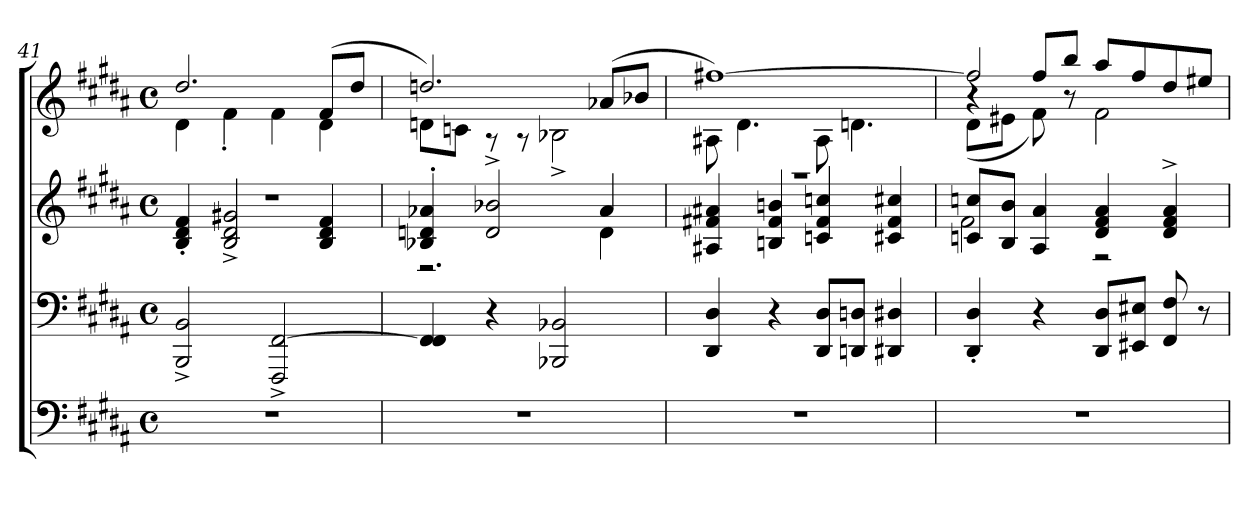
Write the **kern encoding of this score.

**kern	**kern	**kern	**kern
*part3	*part2	*part2	*part1
*staff4	*staff3	*staff2	*staff1
*clefF4	*clefF4	*clefG2	*clefG2
*k[f#c#g#d#a#]	*k[f#c#g#d#a#]	*k[f#c#g#d#a#]	*k[f#c#g#d#a#]
*M4/4	*M4/4	*M4/4	*M4/4
*met(c)	*met(c)	*met(c)	*met(c)
=41	=41	=41	=41
*	*	*^	*^
1r	2BBB/^> 2BB/^>	1r	4B/'< 4d#/'< 4f#/'<	2.dd#/	4d#\
.	.	.	2B/^> 2d#/^> 2g#X/^>	.	4f#'<\
.	2FFF#/<^> [>2FF#/<^>	.	.	.	4f#\
.	.	.	4B/ 4d#/ 4f#/	(>8f#/L	4d#\
.	.	.	.	8dd#/J	.
=42	=42	=42	=42	=42	=42
1r	4FF#/] 4FF#/	4B-X/'< 4dn/'< 4a-X/'<	2.r	2.ddn/)	8dn\L
.	.	.	.	.	8cn\J
.	4r	2d/^> 2b-X/^>	.	.	8r
.	.	.	.	.	8r
.	2BBB-X/ 2BB-X/	.	.	.	2B-X^<\
.	.	4a-/	4d\	(>8a-X/L	.
.	.	.	.	8b-X/J	.
=43	=43	=43	=43	=43	=43
1r	4DD#/ 4D#/	1r	4A#X/ 4f#X/ 4a#X/	[>1ff#X)	8A#X\
.	.	.	.	.	4.d#\
.	4r	.	4Bn/ 4f#/ 4bn/	.	.
.	8DD#/ 8D#/L	.	4cn/ 4f#/ 4ccn/	.	8A#\
.	8DDn/ 8Dn/J	.	.	.	4.dn\
.	4DD#X/ 4D#X/	.	4c#X/ 4f#/ 4cc#X/	.	.
=44	=44	=44	=44	=44	=44
*	*	*	*	*	*^
1r	4DD#/'< 4D#/'<	8cn/ 8ccn/L	2f#\	4r	(<8d#\L	2ff#/]
.	.	8B/ 8b/J	.	.	8e#X\J	.
.	4r	4A#/ 4a#/	.	8ff#/L	8f#\)	.
.	.	.	.	8bb/J	8r	.
.	8DD#/ 8D#/L	4d#/ 4f#/ 4a#/	2r	8aa#/L	2f#\	2ryy
.	8EE#X/ 8E#X/J	.	.	8ff#/	.	.
.	8FF#/ 8F#/	4d#/^> 4f#/^> 4a#/^>	.	8dd#/	.	.
.	8r	.	.	8ee#X/J	.	.
*	*	*v	*v	*	*	*
*	*	*	*v	*v	*v
=	=	=	=
*-	*-	*-	*-
